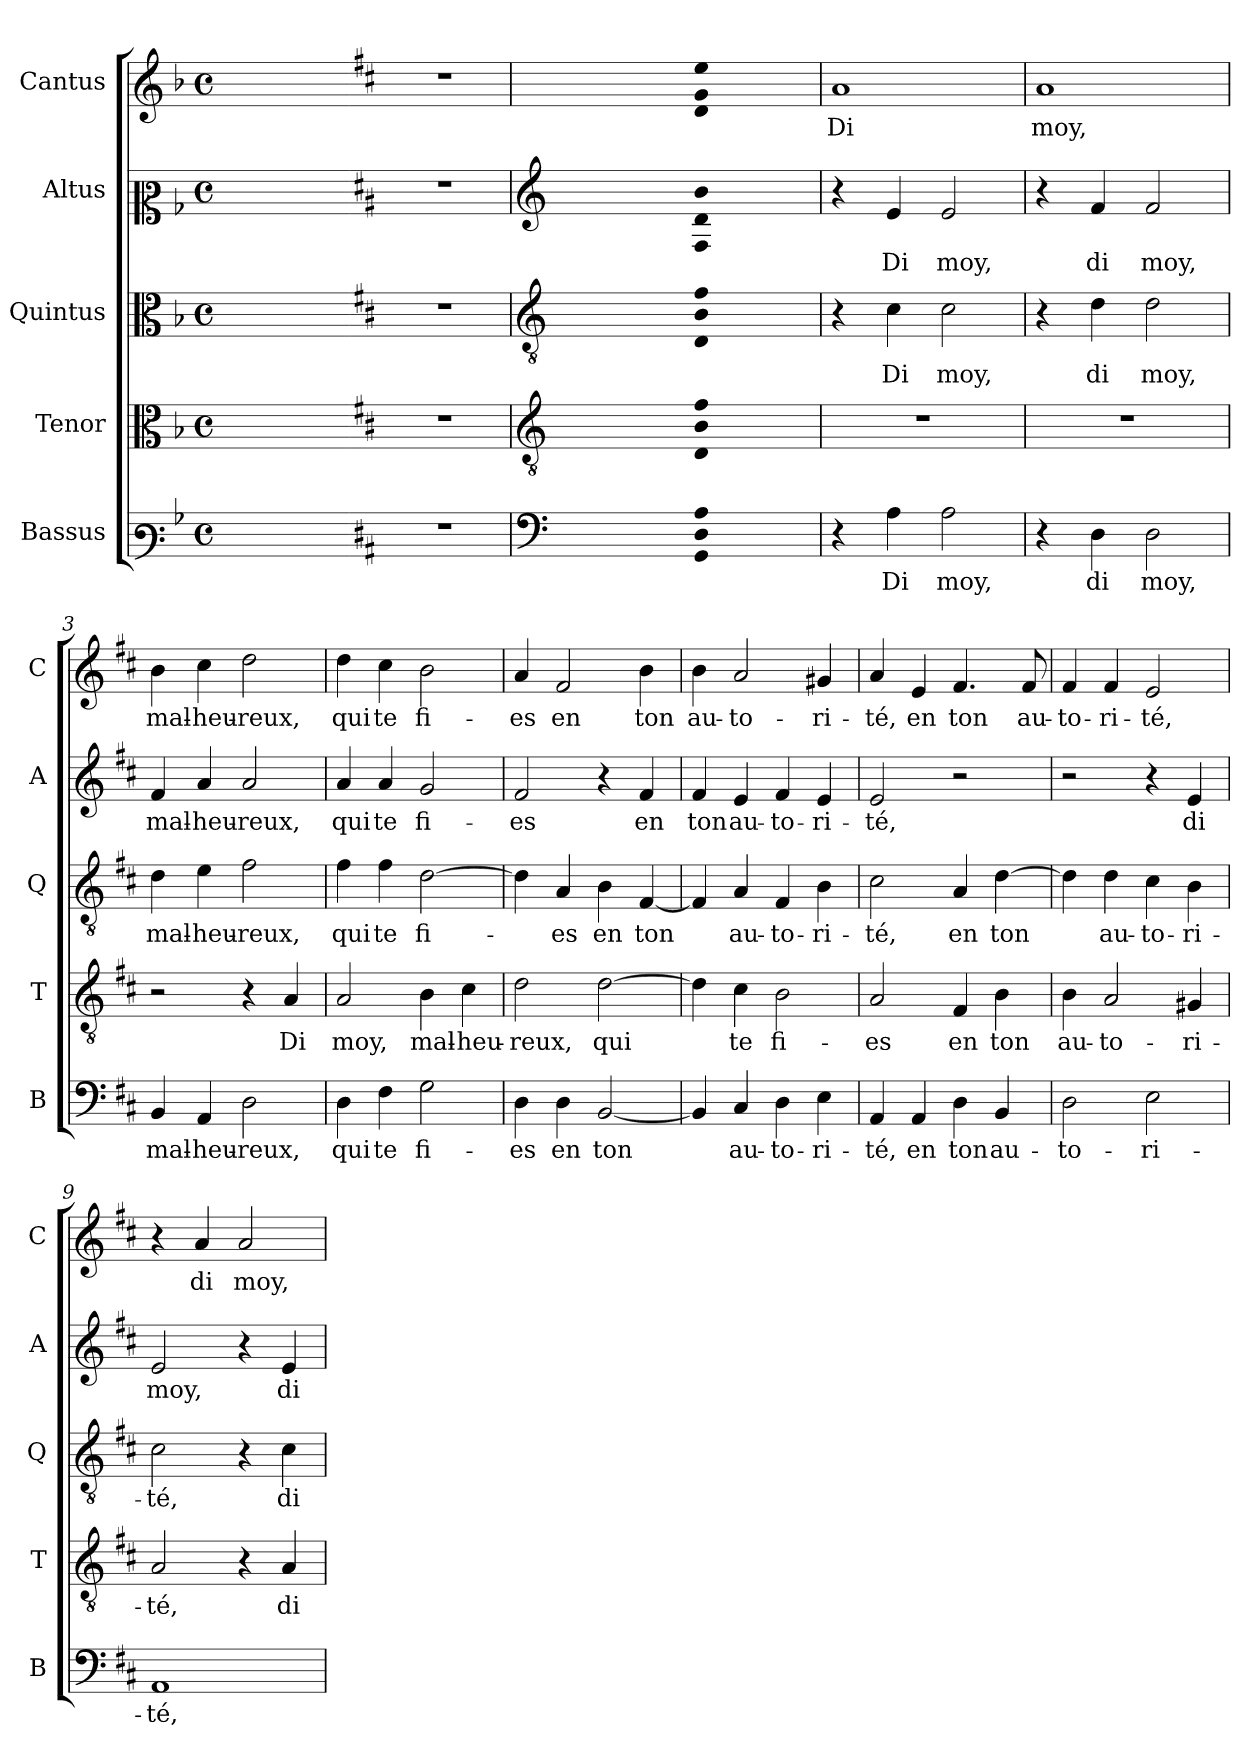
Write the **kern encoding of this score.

**kern	**text	**kern	**text	**kern	**text	**kern	**text	**kern	**text
*part5	*part5	*part4	*part4	*part3	*part3	*part2	*part2	*part1	*part1
*staff5	*staff5	*staff4	*staff4	*staff3	*staff3	*staff2	*staff2	*staff1	*staff1
*I"Bassus	*	*I"Tenor	*	*I"Quintus	*	*I"Altus	*	*I"Cantus	*
*I'B	*	*I'T	*	*I'Q	*	*I'A	*	*I'C	*
*clefF3	*	*clefC3	*	*clefC3	*	*clefC2	*	*clefG2	*
*k[b-]	*	*k[b-]	*	*k[b-]	*	*k[b-]	*	*k[b-]	*
*F:	*	*F:	*	*F:	*	*F:	*	*F:	*
*M4/4	*	*M4/4	*	*M4/4	*	*M4/4	*	*M4/4	*
*met(c)	*	*met(c)	*	*met(c)	*	*met(c)	*	*met(c)	*
=	=	=	=	=	=	=	=	=	=
1ryy	.	1ryy	.	1ryy	.	1ryy	.	1ryy	.
=1X-	=1X-	=1X-	=1X-	=1X-	=1X-	=1X-	=1X-	=1X-	=1X-
*k[f#c#]	*	*k[f#c#]	*	*k[f#c#]	*	*k[f#c#]	*	*k[f#c#]	*
*D:	*	*D:	*	*D:	*	*D:	*	*D:	*
1r	.	1r	.	1r	.	1r	.	1r	.
=2X	=2X	=2X	=2X	=2X	=2X	=2X	=2X	=2X	=2X
*clefF4	*	*clefGv2	*	*clefGv2	*	*clefG2	*	*	*
1ryy	.	1ryy	.	1ryy	.	1ryy	.	1ryy	.
=3X-	=3X-	=3X-	=3X-	=3X-	=3X-	=3X-	=3X-	=3X-	=3X-
!LO:N:n=1:head=solid	!	!	!	!	!	!	!	!	!
!LO:N:n=2:head=solid	!	!	!	!	!	!	!	!	!
!LO:N:n=3:head=solid	!	!LO:N:n=1:head=solid	!	!	!	!	!	!	!
!	!	!LO:N:n=2:head=solid	!	!	!	!	!	!	!
!	!	!LO:N:n=3:head=solid	!	!LO:N:n=1:head=solid	!	!	!	!	!
!	!	!	!	!LO:N:n=2:head=solid	!	!	!	!	!
!	!	!	!	!LO:N:n=3:head=solid	!	!LO:N:n=1:head=solid	!	!	!
!	!	!	!	!	!	!LO:N:n=2:head=solid	!	!	!
!	!	!	!	!	!	!LO:N:n=3:head=solid	!	!LO:N:n=1:head=solid	!
!	!	!	!	!	!	!	!	!LO:N:n=2:head=solid	!
!	!	!	!	!	!	!	!	!LO:N:n=3:head=solid	!
1GG! 1D! 1A!	.	1D! 1B! 1f#!	.	1D! 1B! 1f#!	.	1F#! 1d! 1b!	.	1d! 1g! 1ee!	.
=1	=1	=1	=1	=1	=1	=1	=1	=1	=1
!	!	!	!	!	!	!	!	!	!LO:LY:b
4r	.	1r	.	4r	.	4r	.	1a	Di
!	!LO:LY:b	!	!	!	!LO:LY:b	!	!LO:LY:b	!	!
4A\	Di	.	.	4c#\	Di	4e/	Di	.	.
!	!LO:LY:b	!	!	!	!LO:LY:b	!	!LO:LY:b	!	!
2A\	moy,	.	.	2c#\	moy,	2e/	moy,	.	.
=2	=2	=2	=2	=2	=2	=2	=2	=2	=2
!	!	!	!	!	!	!	!	!	!LO:LY:b
4r	.	1r	.	4r	.	4r	.	1a	moy,
!	!LO:LY:b	!	!	!	!LO:LY:b	!	!LO:LY:b	!	!
4D\	di	.	.	4d\	di	4f#/	di	.	.
!	!LO:LY:b	!	!	!	!LO:LY:b	!	!LO:LY:b	!	!
2D\	moy,	.	.	2d\	moy,	2f#/	moy,	.	.
=3	=3	=3	=3	=3	=3	=3	=3	=3	=3
!	!LO:LY:b	!	!	!	!LO:LY:b	!	!LO:LY:b	!	!LO:LY:b
4BB/	mal-	2r	.	4d\	mal-	4f#/	mal-	4b\	mal-
!	!LO:LY:b	!	!	!	!LO:LY:b	!	!LO:LY:b	!	!LO:LY:b
4AA/	-heu-	.	.	4e\	-heu-	4a/	-heu-	4cc#\	-heu-
!	!LO:LY:b	!	!	!	!LO:LY:b	!	!LO:LY:b	!	!LO:LY:b
2D\	-reux,	4r	.	2f#\	-reux,	2a/	-reux,	2dd\	-reux,
!	!	!	!LO:LY:b	!	!	!	!	!	!
.	.	4A/	Di	.	.	.	.	.	.
=4	=4	=4	=4	=4	=4	=4	=4	=4	=4
!	!LO:LY:b	!	!LO:LY:b	!	!LO:LY:b	!	!LO:LY:b	!	!LO:LY:b
4D\	qui	2A/	moy,	4f#\	qui	4a/	qui	4dd\	qui
!	!LO:LY:b	!	!	!	!LO:LY:b	!	!LO:LY:b	!	!LO:LY:b
4F#\	te	.	.	4f#\	te	4a/	te	4cc#\	te
!	!LO:LY:b	!	!LO:LY:b	!	!LO:LY:b	!	!LO:LY:b	!	!LO:LY:b
2G\	fi-	4B\	mal-	[2d\	fi-	2g/	fi-	2b\	fi-
!	!	!	!LO:LY:b	!	!	!	!	!	!
.	.	4c#\	-heu-	.	.	.	.	.	.
=5	=5	=5	=5	=5	=5	=5	=5	=5	=5
!	!LO:LY:b	!	!LO:LY:b	!	!	!	!LO:LY:b	!	!LO:LY:b
4D\	-es	2d\	-reux,	4d\]	.	2f#/	-es	4a/	-es
!	!LO:LY:b	!	!	!	!LO:LY:b	!	!	!	!LO:LY:b
4D\	en	.	.	4A/	-es	.	.	2f#/	en
!	!LO:LY:b	!	!LO:LY:b	!	!LO:LY:b	!	!	!	!
[2BB/	ton	[2d\	qui	4B\	en	4r	.	.	.
!	!	!	!	!	!LO:LY:b	!	!LO:LY:b	!	!LO:LY:b
.	.	.	.	[4F#/	ton	4f#/	en	4b\	ton
!!LO:LB:g=z
=6	=6	=6	=6	=6	=6	=6	=6	=6	=6
!	!	!	!	!	!	!	!LO:LY:b	!	!LO:LY:b
4BB/]	.	4d\]	.	4F#/]	.	4f#/	ton	4b\	au-
!	!LO:LY:b	!	!LO:LY:b	!	!LO:LY:b	!	!LO:LY:b	!	!LO:LY:b
4C#/	au-	4c#\	te	4A/	au-	4e/	au-	2a/	-to-
!	!LO:LY:b	!	!LO:LY:b	!	!LO:LY:b	!	!LO:LY:b	!	!
4D\	-to-	2B\	fi-	4F#/	-to-	4f#/	-to-	.	.
!	!LO:LY:b	!	!	!	!LO:LY:b	!	!LO:LY:b	!	!LO:LY:b
4E\	-ri-	.	.	4B\	-ri-	4e/	-ri-	4g#X/	-ri-
=7	=7	=7	=7	=7	=7	=7	=7	=7	=7
!	!LO:LY:b	!	!LO:LY:b	!	!LO:LY:b	!	!LO:LY:b	!	!LO:LY:b
4AA/	-té,	2A/	-es	2c#\	-té,	2e/	-té,	4a/	-té,
!	!LO:LY:b	!	!	!	!	!	!	!	!LO:LY:b
4AA/	en	.	.	.	.	.	.	4e/	en
!	!LO:LY:b	!	!LO:LY:b	!	!LO:LY:b	!	!	!	!LO:LY:b
4D\	ton	4F#/	en	4A/	en	2r	.	4.f#/	ton
!	!LO:LY:b	!	!LO:LY:b	!	!LO:LY:b	!	!	!	!
4BB/	au-	4B\	ton	[4d\	ton	.	.	.	.
!	!	!	!	!	!	!	!	!	!LO:LY:b
.	.	.	.	.	.	.	.	8f#/	au-
=8	=8	=8	=8	=8	=8	=8	=8	=8	=8
!	!LO:LY:b	!	!LO:LY:b	!	!	!	!	!	!LO:LY:b
2D\	-to-	4B\	au-	4d\]	.	2r	.	4f#/	-to-
!	!	!	!LO:LY:b	!	!LO:LY:b	!	!	!	!LO:LY:b
.	.	2A/	-to-	4d\	au-	.	.	4f#/	-ri-
!	!LO:LY:b	!	!	!	!LO:LY:b	!	!	!	!LO:LY:b
2E\	-ri-	.	.	4c#\	-to-	4r	.	2e/	-té,
!	!	!	!LO:LY:b	!	!LO:LY:b	!	!LO:LY:b	!	!
.	.	4G#X/	-ri-	4B\	-ri-	4e/	di	.	.
=9	=9	=9	=9	=9	=9	=9	=9	=9	=9
!	!LO:LY:b	!	!LO:LY:b	!	!LO:LY:b	!	!LO:LY:b	!	!
1AA	-té,	2A/	-té,	2c#\	-té,	2e/	moy,	4r	.
!	!	!	!	!	!	!	!	!	!LO:LY:b
.	.	.	.	.	.	.	.	4a/	di
!	!	!	!	!	!	!	!	!	!LO:LY:b
.	.	4r	.	4r	.	4r	.	2a/	moy,
!	!	!	!LO:LY:b	!	!LO:LY:b	!	!LO:LY:b	!	!
.	.	4A/	di	4c#\	di	4e/	di	.	.
=	=	=	=	=	=	=	=	=	=
*-	*-	*-	*-	*-	*-	*-	*-	*-	*-
